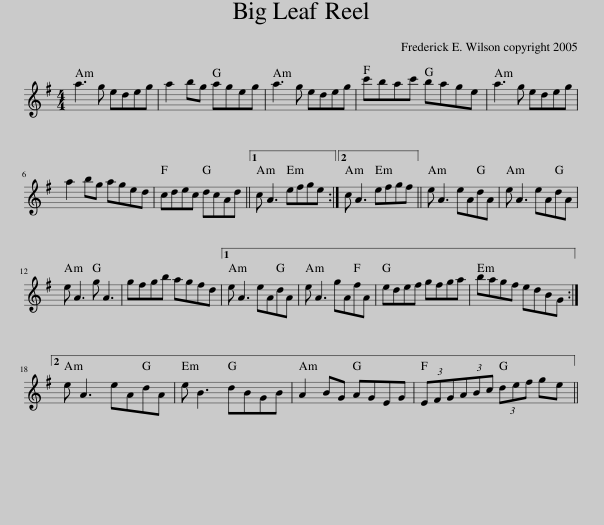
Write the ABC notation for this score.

X:1
L:1/8
M:4/4
I:linebreak $
K:G
V:1 treble
V:1
 a3 g edeg | a2 bg ageg | a3 g edeg | c'bac' bage | a3 g edeg |$ %5
 a2 bg aged | cdec dcAd ||1 c A3 efge :|2 c A3 efgf || e A3 eAdA | %10
 e A3 eAdA |$ e A3 g A3 | gfgb agfd |1 e A3 eAdA | e A3 gAfA | %15
 edef gfga | bagf edBG :|2$ e A3 eAdA | e B3 dBGB | A2 BG AGEG | %20
 (3EFG(3ABc (3def ge || %21
